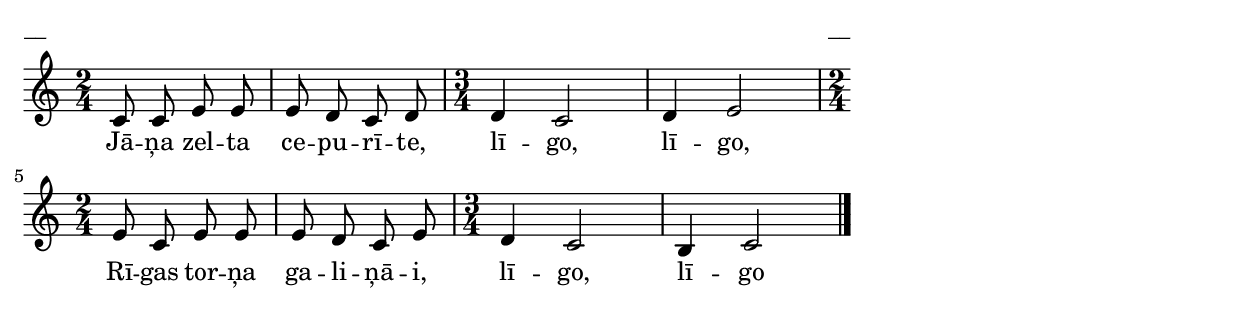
\version "2.13.16"
%\header {
%    title = "Jāņa zelta cepurīte",AA lapas, Jāņi
%}
\paper {
line-width = 14\cm
left-margin = 0.4\cm
between-system-padding = 0.1\cm
between-system-space = 0.1\cm
}
\layout {
indent = #0
ragged-last = ##f
}

voiceA = \relative c' {
\clef "treble"
\key c \major
\time 2/4
c8 c e e |
e8 d c d |
\time 3/4 
d4 c2 |
d4 e2 |
\time 2/4
e8 c e e |
e8 d c e |
\time 3/4 
d4 c2 |
b4 c2 |
\bar "|."
} 

lyricA = \lyricmode {
Jā -- ņa zel -- ta ce -- pu -- rī -- te, lī -- go, lī -- go,
Rī -- gas tor -- ņa ga -- li -- ņā -- i, lī -- go, lī -- go
} 

fullScore = <<
\new Staff {
<<
\new Voice = "voiceA" { \oneVoice \autoBeamOff \voiceA }
\lyricsto "voiceA" \new Lyrics \lyricA
>>
}
>>

\score {
\fullScore
\header { piece = "__" opus = "__" }
}
\markup { \with-color #(x11-color 'white) \sans \smaller "__" }
\score {
\unfoldRepeats
\fullScore
\midi {
\context { \Staff \remove "Staff_performer" }
\context { \Voice \consists "Staff_performer" }
}
}


